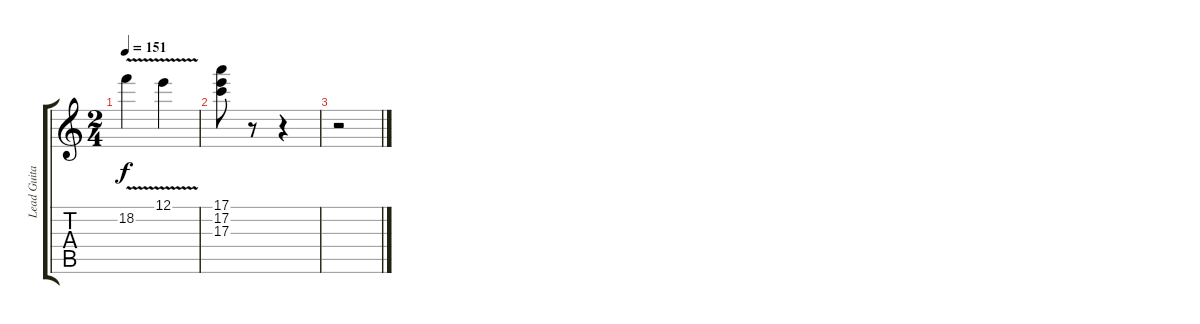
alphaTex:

\track ("Lead Guitar" "Lead Guita") {instrument distortionguitar}
\staff {score tabs}
\tuning (E4 B3 G3 D3 A2 E2) {hide}
\ts (2 4)
\tempo 151
\clef g2
\ks c
18.2{v}.4{dy f} 12.1{v}.4 |
(17.1 17.2 17.3).8 r.8 r.4 |
r.2
